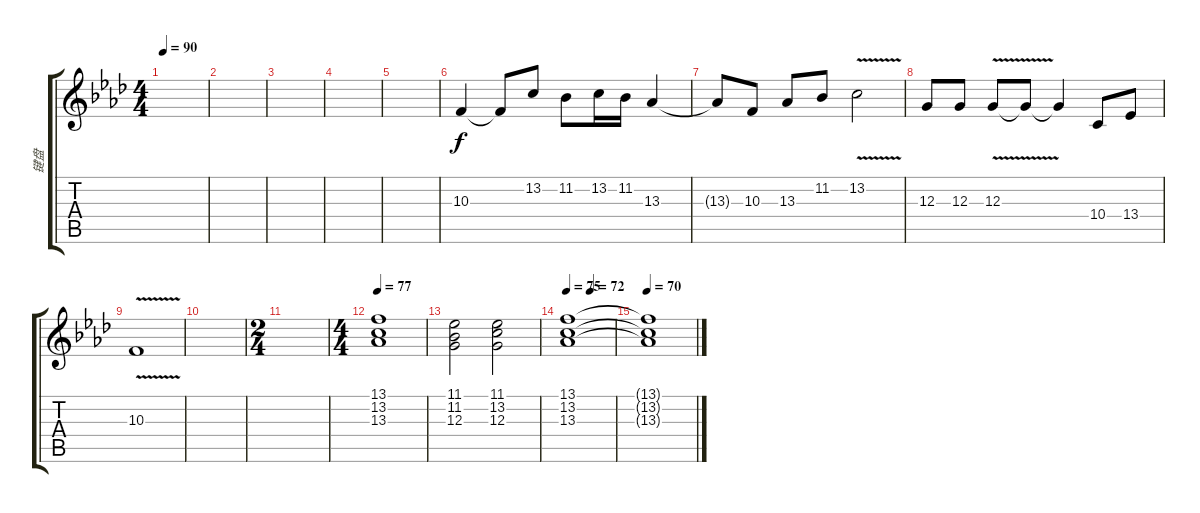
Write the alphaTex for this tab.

\track ("键盘" "键盘") {instrument stringensemble1}
\staff {score tabs}
\tuning (E4 B3 G3 D3 A2 E2) {hide}
\ts (4 4)
\tempo 90
\clef g2
\ks ab
|
|
|
|
|
10.3.4{volume 8 instrument violin} 10.3{t}.8 13.2.8 11.2.8 13.2.16 11.2.16 13.3.4 |
13.3{t}.8 10.3.8 13.3.8 11.2.8 13.2{v}.2 |
12.3.8 12.3.8 12.3{v}.8 12.3{t}.8 12.3{t}.4 10.4.8 13.4.8 |
10.3{v}.1 |
|
\ts (2 4)
|
\ts (4 4)
\tempo 77
(13.1 13.2 13.3).1{volume 5 instrument stringensemble2} |
(11.1 11.2 12.3).2 (11.1 13.2 12.3).2 |
\tempo 75
\tempo (72 0.5)
(13.1 13.2 13.3).1{volume 4 instrument synthstrings2} |
\tempo 70
(13.1{t} 13.2{t} 13.3{t}).1{volume 4}
